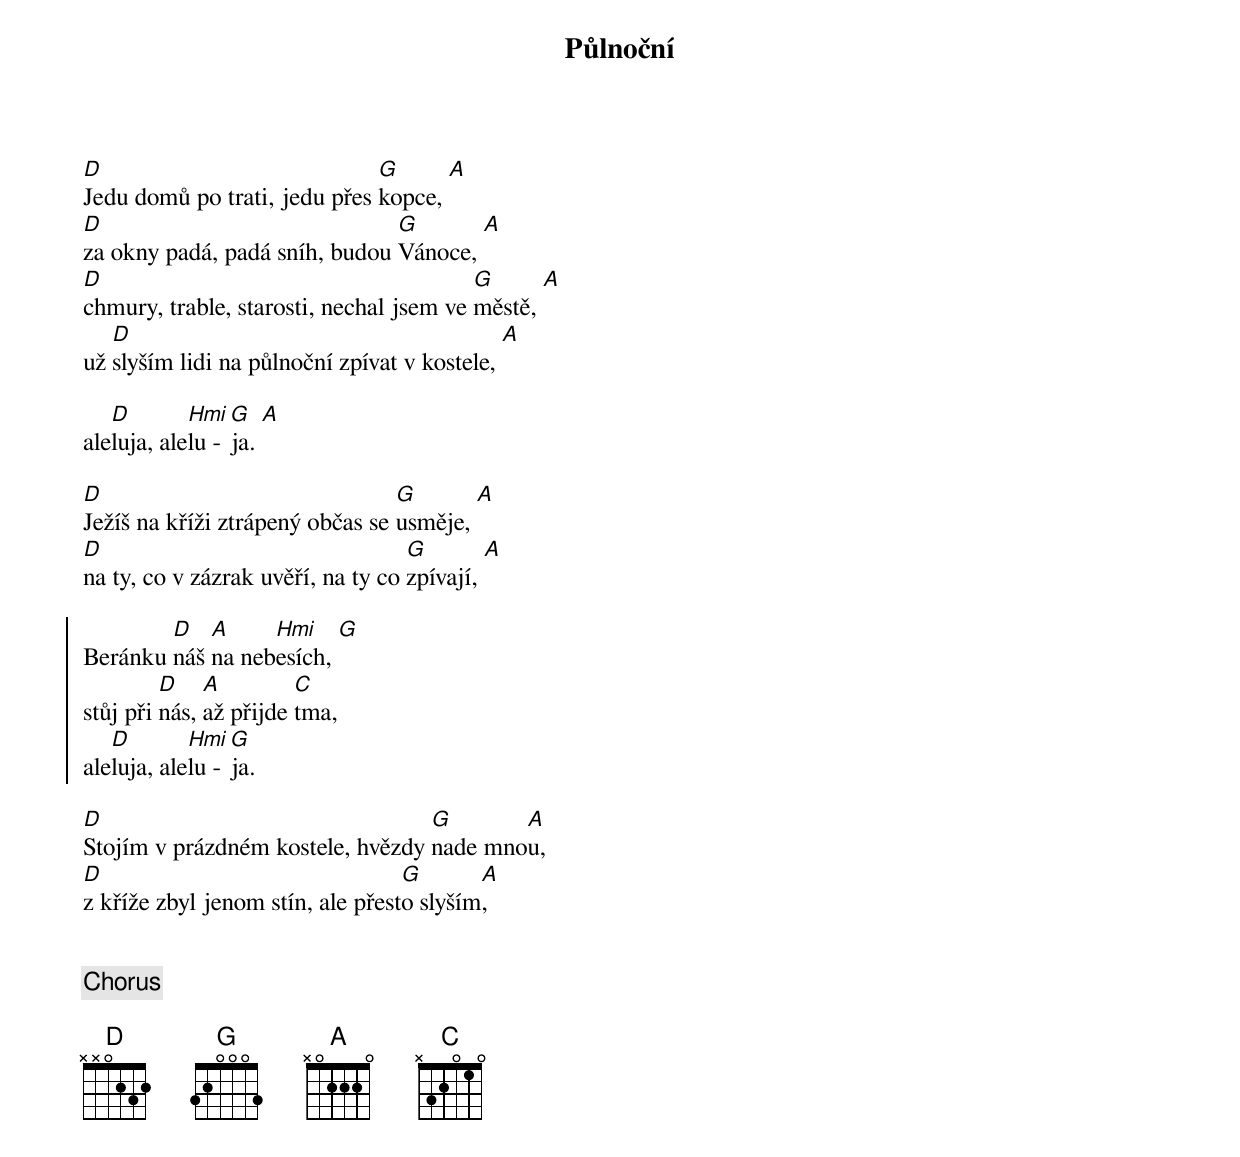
{title: Půlnoční}
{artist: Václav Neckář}
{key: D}
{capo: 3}
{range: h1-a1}
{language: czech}
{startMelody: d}
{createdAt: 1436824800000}
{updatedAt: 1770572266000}
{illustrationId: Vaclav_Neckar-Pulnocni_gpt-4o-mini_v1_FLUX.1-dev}
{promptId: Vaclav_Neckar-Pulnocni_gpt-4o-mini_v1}

{start_of_verse}
[D]Jedu domů po trati, jedu přes [G]kopce, [A]
[D]za okny padá, padá sníh, budou [G]Vánoce, [A]
[D]chmury, trable, starosti, nechal jsem ve [G]městě, [A]
už [D]slyším lidi na půlnoční zpívat v kostele, [A]
{end_of_verse}

{start_of_bridge}
ale[D]luja, ale[Hmi]lu - [G]ja. [A]
{end_of_bridge}

{start_of_verse}
[D]Ježíš na kříži ztrápený občas se [G]usměje, [A]
[D]na ty, co v zázrak uvěří, na ty co [G]zpívají, [A]
{end_of_verse}

{start_of_chorus}
Beránku [D]náš [A]na neb[Hmi]esích, [G]
stůj při [D]nás, [A]až přijde [C]tma,
ale[D]luja, ale[Hmi]lu - [G]ja.
{end_of_chorus}

{start_of_verse}
[D]Stojím v prázdném kostele, hvězdy [G]nade mno[A]u,
[D]z kříže zbyl jenom stín, ale přest[G]o slyším[A],
{end_of_verse}

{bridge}

{chorus}

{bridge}
